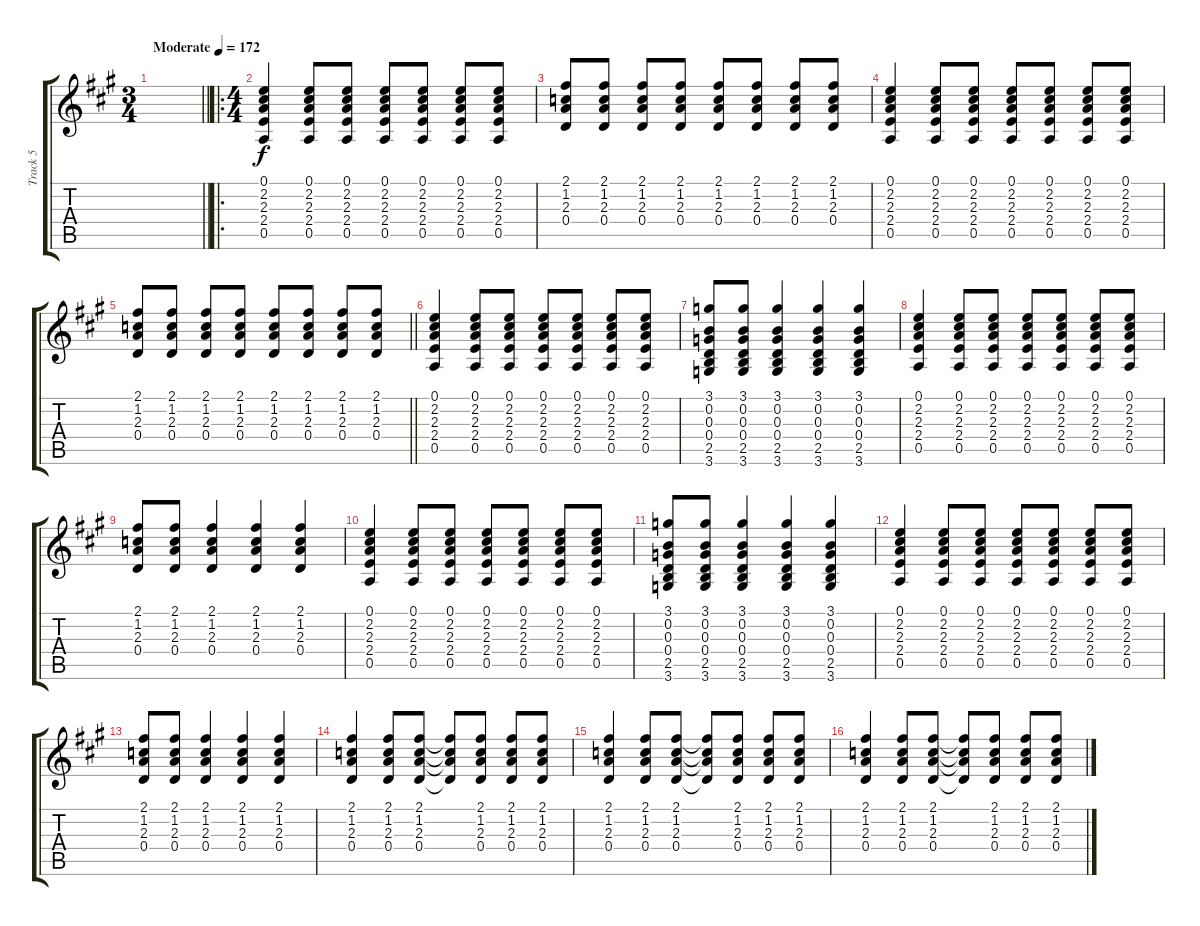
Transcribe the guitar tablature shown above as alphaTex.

\track ("Track 5" "Track 5") {instrument acousticguitarsteel}
\staff {score tabs}
\tuning (E4 B3 G3 D3 A2 E2) {hide}
\ts (3 4)
\tempo (172 "Moderate")
\clef g2
\barLineRight lightlight
\ks a
|
\ro
\ts (4 4)
(0.1 2.2 2.3 2.4 0.5).4 (0.1 2.2 2.3 2.4 0.5).8 (0.1 2.2 2.3 2.4 0.5).8 (0.1 2.2 2.3 2.4 0.5).8 (0.1 2.2 2.3 2.4 0.5).8 (0.1 2.2 2.3 2.4 0.5).8 (0.1 2.2 2.3 2.4 0.5).8 |
(2.1 1.2 2.3 0.4).8 (2.1 1.2 2.3 0.4).8 (2.1 1.2 2.3 0.4).8 (2.1 1.2 2.3 0.4).8 (2.1 1.2 2.3 0.4).8 (2.1 1.2 2.3 0.4).8 (2.1 1.2 2.3 0.4).8 (2.1 1.2 2.3 0.4).8 |
(0.1 2.2 2.3 2.4 0.5).4 (0.1 2.2 2.3 2.4 0.5).8 (0.1 2.2 2.3 2.4 0.5).8 (0.1 2.2 2.3 2.4 0.5).8 (0.1 2.2 2.3 2.4 0.5).8 (0.1 2.2 2.3 2.4 0.5).8 (0.1 2.2 2.3 2.4 0.5).8 |
\barLineRight lightlight
(2.1 1.2 2.3 0.4).8 (2.1 1.2 2.3 0.4).8 (2.1 1.2 2.3 0.4).8 (2.1 1.2 2.3 0.4).8 (2.1 1.2 2.3 0.4).8 (2.1 1.2 2.3 0.4).8 (2.1 1.2 2.3 0.4).8 (2.1 1.2 2.3 0.4).8 |
(0.1 2.2 2.3 2.4 0.5).4 (0.1 2.2 2.3 2.4 0.5).8 (0.1 2.2 2.3 2.4 0.5).8 (0.1 2.2 2.3 2.4 0.5).8 (0.1 2.2 2.3 2.4 0.5).8 (0.1 2.2 2.3 2.4 0.5).8 (0.1 2.2 2.3 2.4 0.5).8 |
(3.1 0.2 0.3 0.4 2.5 3.6).8 (3.1 0.2 0.3 0.4 2.5 3.6).8 (3.1 0.2 0.3 0.4 2.5 3.6).4 (3.1 0.2 0.3 0.4 2.5 3.6).4 (3.1 0.2 0.3 0.4 2.5 3.6).4 |
(0.1 2.2 2.3 2.4 0.5).4 (0.1 2.2 2.3 2.4 0.5).8 (0.1 2.2 2.3 2.4 0.5).8 (0.1 2.2 2.3 2.4 0.5).8 (0.1 2.2 2.3 2.4 0.5).8 (0.1 2.2 2.3 2.4 0.5).8 (0.1 2.2 2.3 2.4 0.5).8 |
(2.1 1.2 2.3 0.4).8 (2.1 1.2 2.3 0.4).8 (2.1 1.2 2.3 0.4).4 (2.1 1.2 2.3 0.4).4 (2.1 1.2 2.3 0.4).4 |
(0.1 2.2 2.3 2.4 0.5).4 (0.1 2.2 2.3 2.4 0.5).8 (0.1 2.2 2.3 2.4 0.5).8 (0.1 2.2 2.3 2.4 0.5).8 (0.1 2.2 2.3 2.4 0.5).8 (0.1 2.2 2.3 2.4 0.5).8 (0.1 2.2 2.3 2.4 0.5).8 |
(3.1 0.2 0.3 0.4 2.5 3.6).8 (3.1 0.2 0.3 0.4 2.5 3.6).8 (3.1 0.2 0.3 0.4 2.5 3.6).4 (3.1 0.2 0.3 0.4 2.5 3.6).4 (3.1 0.2 0.3 0.4 2.5 3.6).4 |
(0.1 2.2 2.3 2.4 0.5).4 (0.1 2.2 2.3 2.4 0.5).8 (0.1 2.2 2.3 2.4 0.5).8 (0.1 2.2 2.3 2.4 0.5).8 (0.1 2.2 2.3 2.4 0.5).8 (0.1 2.2 2.3 2.4 0.5).8 (0.1 2.2 2.3 2.4 0.5).8 |
(2.1 1.2 2.3 0.4).8 (2.1 1.2 2.3 0.4).8 (2.1 1.2 2.3 0.4).4 (2.1 1.2 2.3 0.4).4 (2.1 1.2 2.3 0.4).4 |
(2.1 1.2 2.3 0.4).4 (2.1 1.2 2.3 0.4).8 (2.1 1.2 2.3 0.4).8 (2.1{t} 1.2{t} 2.3{t} 0.4{t}).8 (2.1 1.2 2.3 0.4).8 (2.1 1.2 2.3 0.4).8 (2.1 1.2 2.3 0.4).8 |
(2.1 1.2 2.3 0.4).4 (2.1 1.2 2.3 0.4).8 (2.1 1.2 2.3 0.4).8 (2.1{t} 1.2{t} 2.3{t} 0.4{t}).8 (2.1 1.2 2.3 0.4).8 (2.1 1.2 2.3 0.4).8 (2.1 1.2 2.3 0.4).8 |
(2.1 1.2 2.3 0.4).4 (2.1 1.2 2.3 0.4).8 (2.1 1.2 2.3 0.4).8 (2.1{t} 1.2{t} 2.3{t} 0.4{t}).8 (2.1 1.2 2.3 0.4).8 (2.1 1.2 2.3 0.4).8 (2.1 1.2 2.3 0.4).8
